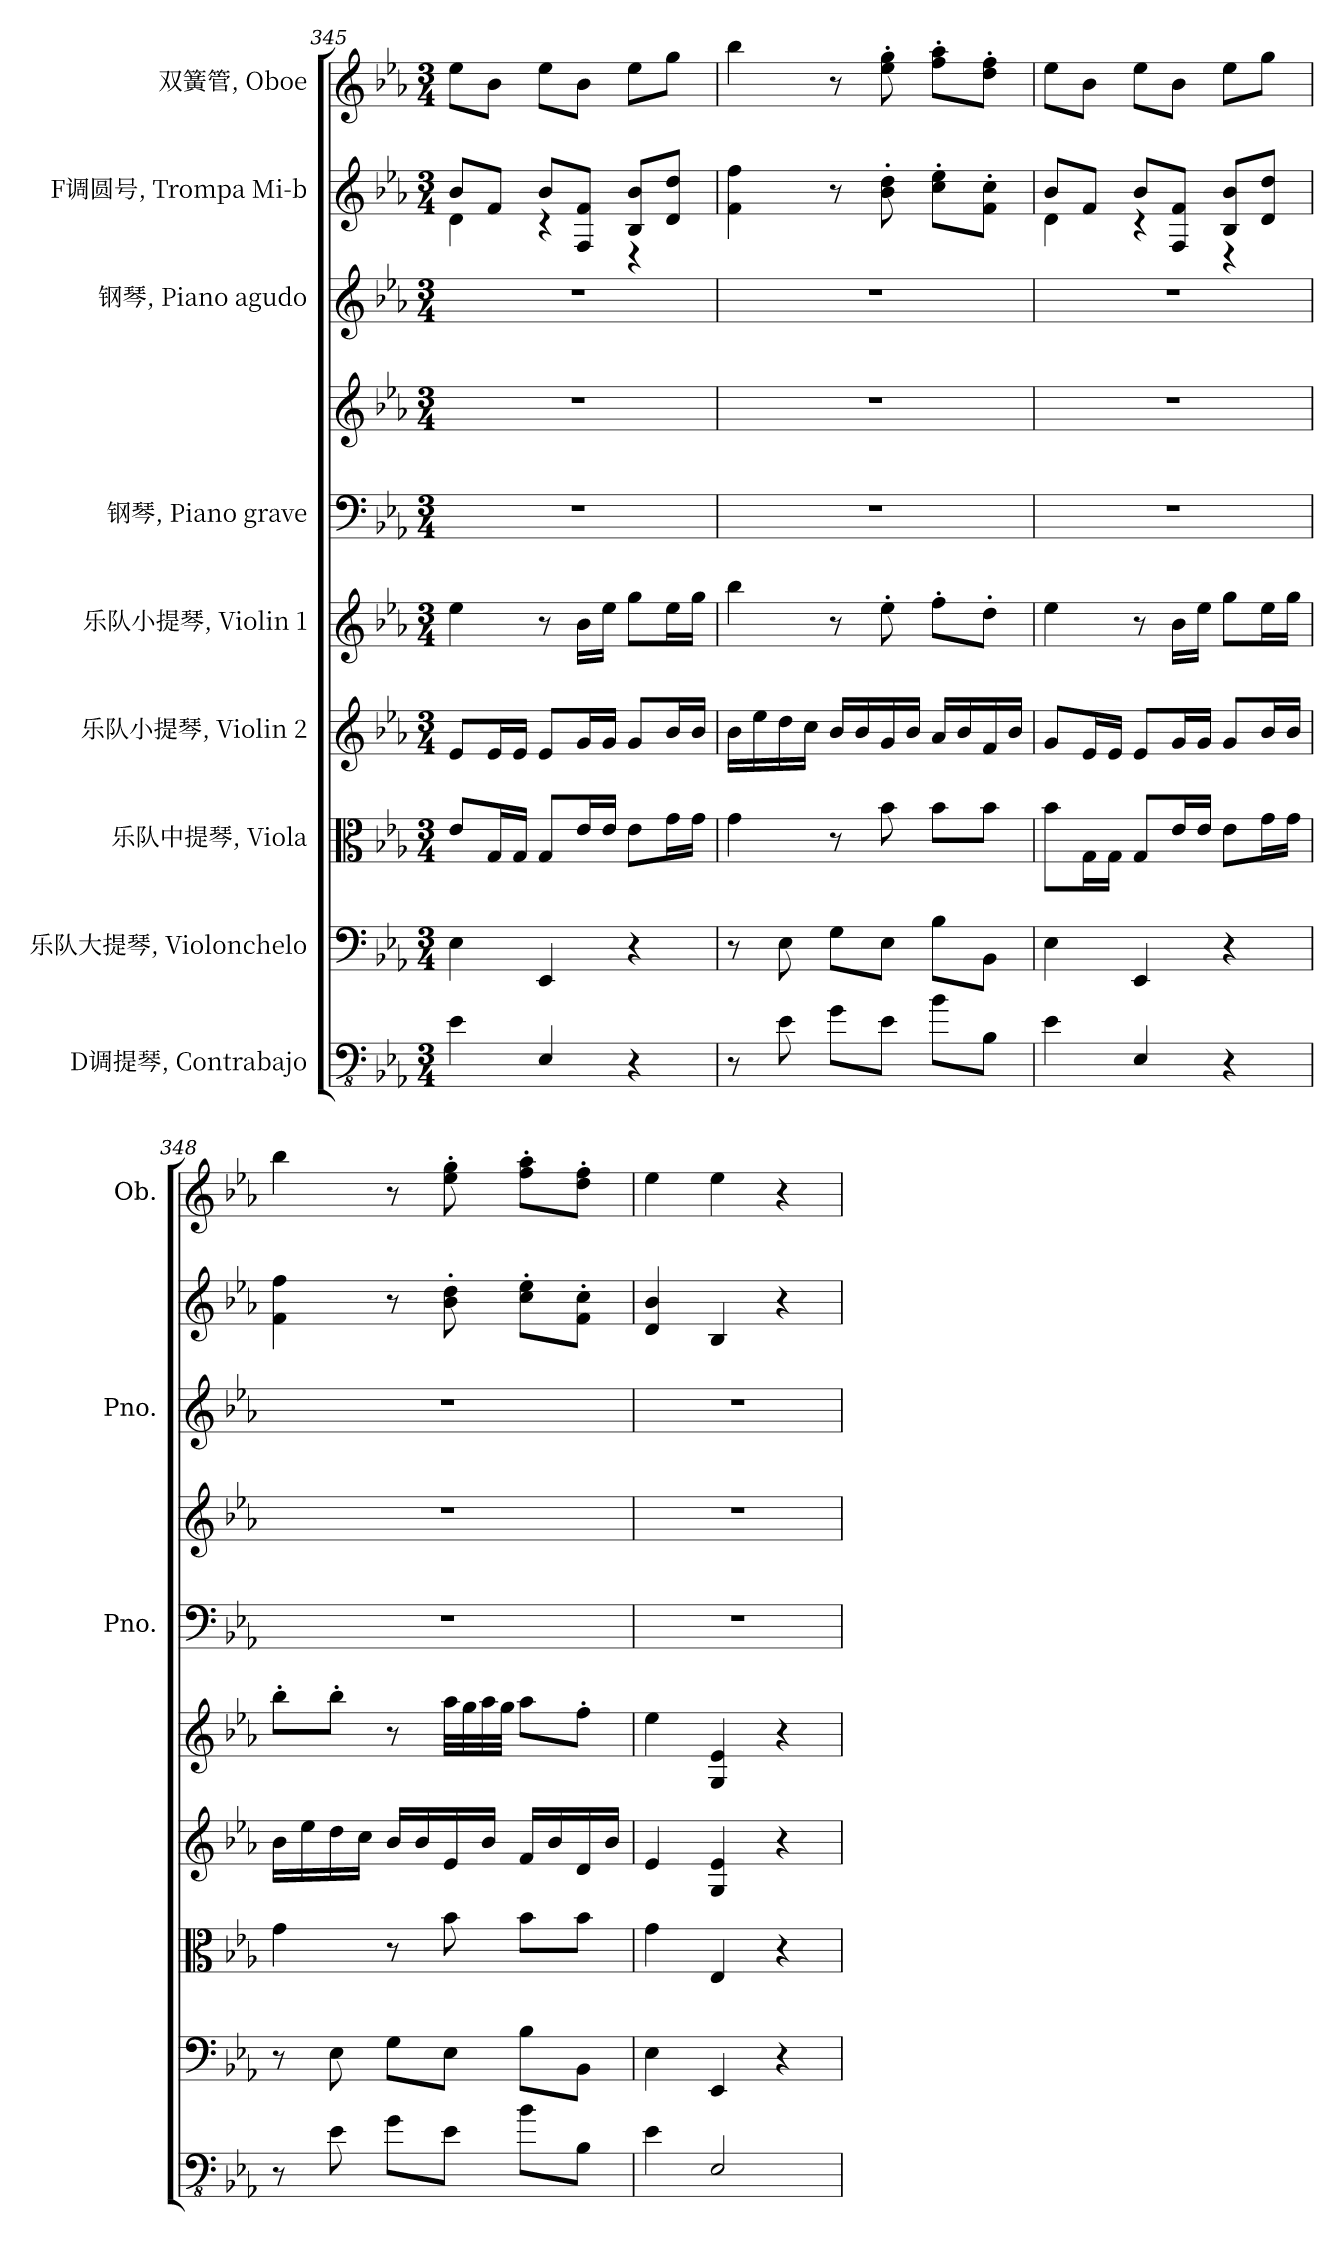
**kern	**kern	**kern	**kern	**kern	**kern	**kern	**kern	**kern	**kern
*part9	*part8	*part7	*part6	*part5	*part4	*part4	*part3	*part2	*part1
*staff10	*staff9	*staff8	*staff7	*staff6	*staff5	*staff4	*staff3	*staff2	*staff1
*I"D调提琴, Contrabajo	*I"乐队大提琴, Violonchelo	*I"乐队中提琴, Viola	*I"乐队小提琴, Violin 2	*I"乐队小提琴, Violin 1	*I"钢琴, Piano grave	*	*I"钢琴, Piano agudo	*I"F调圆号, Trompa Mi-b	*I"双簧管, Oboe
*	*	*	*	*	*I'Pno.	*	*I'Pno.	*	*I'Ob.
!!LO:PB:g=z
*clefFv4	*clefF4	*clefC3	*clefG2	*clefG2	*clefF4	*clefG2	*clefG2	*clefG2	*clefG2
*ITrd7c12	*	*	*	*	*	*	*	*ITrd4c7	*
*k[b-e-a-]	*k[b-e-a-]	*k[b-e-a-]	*k[b-e-a-]	*k[b-e-a-]	*k[b-e-a-]	*k[b-e-a-]	*k[b-e-a-]	*k[b-e-a-d-]	*k[b-e-a-]
*M3/4	*M3/4	*M3/4	*M3/4	*M3/4	*M3/4	*M3/4	*M3/4	*M3/4	*M3/4
=345	=345	=345	=345	=345	=345	=345	=345	=345	=345
*	*	*	*	*	*	*	*	*^	*
4EE-\	4E-\	8e-/L	8e-/L	4ee-\	2.r	2.r	2.r	8e-/L	4G\	8ee-\L
.	.	16G/L	16e-/L	.	.	.	.	8B-/J	.	8b-\J
.	.	16G/JJ	16e-/JJ	.	.	.	.	.	.	.
4EEE-/	4EE-/	8G/L	8e-/L	8r	.	.	.	8e-/L	4r	8ee-\L
.	.	16e-/L	16g/L	16b-\LL	.	.	.	8BB-/ 8B-/J	.	8b-\J
.	.	16e-/JJ	16g/JJ	16ee-\JJ	.	.	.	.	.	.
4r	4r	8e-\L	8g/L	8gg\L	.	.	.	8E-/ 8e-/L	4r	8ee-\L
.	.	16g\L	16b-/L	16ee-\L	.	.	.	8G/ 8g/J	.	8gg\J
.	.	16g\JJ	16b-/JJ	16gg\JJ	.	.	.	.	.	.
*	*	*	*	*	*	*	*	*v	*v	*
=346	=346	=346	=346	=346	=346	=346	=346	=346	=346
8r	8r	4g\	16b-\LL	4bb-\	2.r	2.r	2.r	4B-\ 4b-\	4bb-\
.	.	.	16ee-\	.	.	.	.	.	.
8EE-\	8E-\	.	16dd\	.	.	.	.	.	.
.	.	.	16cc\JJ	.	.	.	.	.	.
8GG\L	8G\L	8r	16b-/LL	8r	.	.	.	8r	8r
.	.	.	16b-/	.	.	.	.	.	.
8EE-\J	8E-\J	8b-\	16g/	8ee-'\	.	.	.	8e-\' 8g\'	8ee-\' 8gg\'
.	.	.	16b-/JJ	.	.	.	.	.	.
8BB-\L	8B-\L	8b-\L	16a-/LL	8ff'\L	.	.	.	8f\' 8a-\'L	8ff\' 8aa-\'L
.	.	.	16b-/	.	.	.	.	.	.
8BBB-\J	8BB-\J	8b-\J	16f/	8dd'\J	.	.	.	8B-\' 8f\'J	8dd\' 8ff\'J
.	.	.	16b-/JJ	.	.	.	.	.	.
=347	=347	=347	=347	=347	=347	=347	=347	=347	=347
*	*	*	*	*	*	*	*	*^	*
4EE-\	4E-\	8b-\L	8g/L	4ee-\	2.r	2.r	2.r	8e-/L	4G\	8ee-\L
.	.	16G\L	16e-/L	.	.	.	.	8B-/J	.	8b-\J
.	.	16G\JJ	16e-/JJ	.	.	.	.	.	.	.
4EEE-/	4EE-/	8G/L	8e-/L	8r	.	.	.	8e-/L	4r	8ee-\L
.	.	16e-/L	16g/L	16b-\LL	.	.	.	8BB-/ 8B-/J	.	8b-\J
.	.	16e-/JJ	16g/JJ	16ee-\JJ	.	.	.	.	.	.
4r	4r	8e-\L	8g/L	8gg\L	.	.	.	8E-/ 8e-/L	4r	8ee-\L
.	.	16g\L	16b-/L	16ee-\L	.	.	.	8G/ 8g/J	.	8gg\J
.	.	16g\JJ	16b-/JJ	16gg\JJ	.	.	.	.	.	.
*	*	*	*	*	*	*	*	*v	*v	*
!!LO:PB:g=z
=348	=348	=348	=348	=348	=348	=348	=348	=348	=348
8r	8r	4g\	16b-\LL	8bb-'\L	2.r	2.r	2.r	4B-\ 4b-\	4bb-\
.	.	.	16ee-\	.	.	.	.	.	.
8EE-\	8E-\	.	16dd\	8bb-'\J	.	.	.	.	.
.	.	.	16cc\JJ	.	.	.	.	.	.
8GG\L	8G\L	8r	16b-/LL	8r	.	.	.	8r	8r
.	.	.	16b-/	.	.	.	.	.	.
8EE-\J	8E-\J	8b-\	16e-/	32aa-\LLL	.	.	.	8e-\' 8g\'	8ee-\' 8gg\'
.	.	.	.	32gg\	.	.	.	.	.
.	.	.	16b-/JJ	32aa-\	.	.	.	.	.
.	.	.	.	32gg\JJJ	.	.	.	.	.
8BB-\L	8B-\L	8b-\L	16f/LL	8aa-\L	.	.	.	8f\' 8a-\'L	8ff\' 8aa-\'L
.	.	.	16b-/	.	.	.	.	.	.
8BBB-\J	8BB-\J	8b-\J	16d/	8ff'\J	.	.	.	8B-\' 8f\'J	8dd\' 8ff\'J
.	.	.	16b-/JJ	.	.	.	.	.	.
=349	=349	=349	=349	=349	=349	=349	=349	=349	=349
*	*	*	*	*	*	*	*	*	*MM120
4EE-\	4E-\	4g\	4e-/	4ee-\	2.r	2.r	2.r	4G/ 4e-/	4ee-\
*	*	*	*	*	*	*	*	*	*MM100
2EEE-/	4EE-/	4E-/	4G/ 4e-/	4G/ 4e-/	.	.	.	4E-/	4ee-\
.	4r	4r	4r	4r	.	.	.	4r	4r
=	=	=	=	=	=	=	=	=	=
*-	*-	*-	*-	*-	*-	*-	*-	*-	*-
